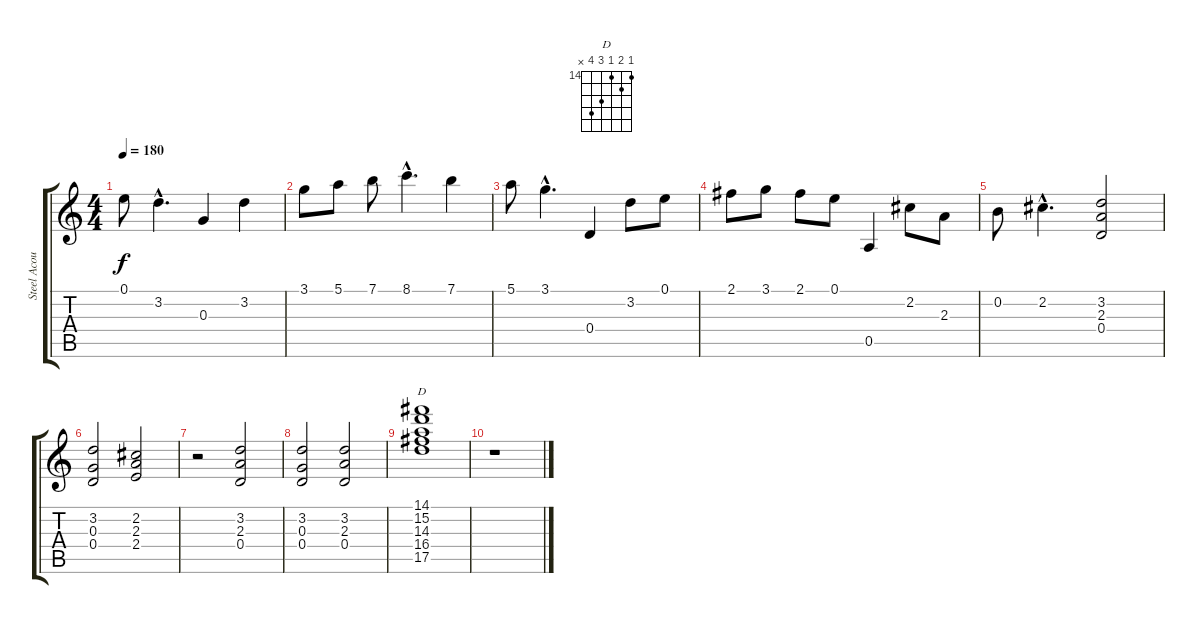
\track ("Steel Acoustic" "Steel Acou") {instrument electricguitarclean}
\staff {score tabs}
\tuning (E4 B3 G3 D3 A2 E2) {hide}
\chord ("D" 14 15 14 16 17 x) {firstfret 14}
\ts (4 4)
\tempo 180
\clef g2
\ks c
0.1.8{dy f} 3.2{hac}.4{d} 0.3.4 3.2.4 |
3.1.8 5.1.8 7.1.8 8.1{hac}.4{d} 7.1.4 |
5.1.8 3.1{hac}.4{d} 0.4.4 3.2.8 0.1.8 |
2.1.8 3.1.8 2.1.8 0.1.8 0.5.4 2.2.8 2.3.8 |
0.2.8 2.2{hac}.4{d} (3.2 2.3 0.4).2 |
(3.2 0.3 0.4).2 (2.2 2.3 2.4).2 |
r.2 (3.2 2.3 0.4).2 |
(3.2 0.3 0.4).2 (3.2 2.3 0.4).2 |
(14.1 15.2 14.3 16.4 17.5).1{ch "D"} |
r.1
